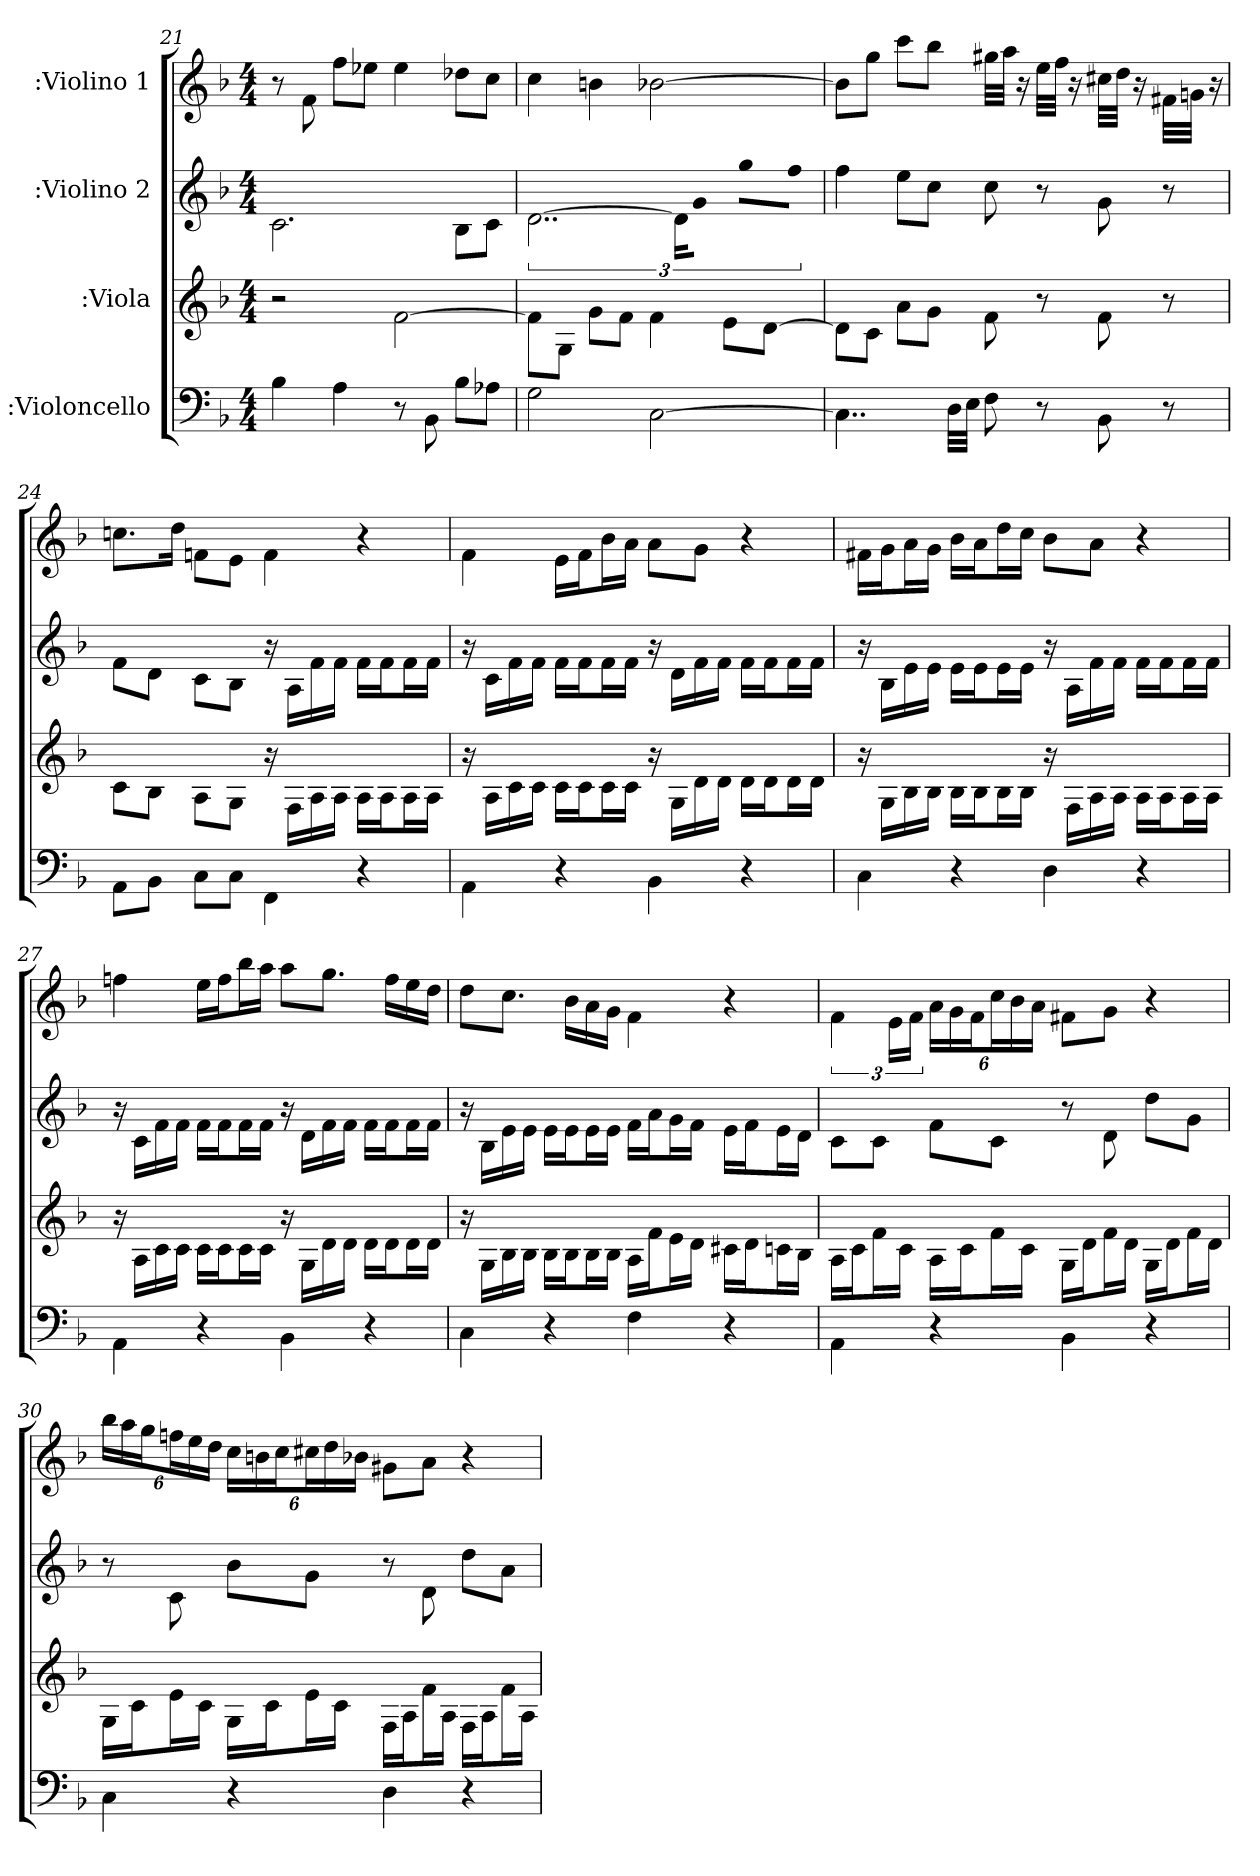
**kern	**kern	**kern	**kern
*part4	*part3	*part2	*part1
*staff4	*staff3	*staff2	*staff1
*I":Violoncello	*I":Viola	*I":Violino 2	*I":Violino 1
*k[b-]	*k[b-]	*k[b-]	*k[b-]
*d:	*d:	*d:	*d:
*M4/4	*M4/4	*M4/4	*M4/4
=21	=21	=21	=21
4B-\	2r	2.c\	8r
.	.	.	8f\
4A\	.	.	8ff\L
.	.	.	8ee-X\J
8r	[2f\	.	4ee-\
8BB-\	.	.	.
8B-\L	.	8B-\L	8dd-X\L
8A-X\J	.	8c\J	8cc\J
=22	=22	=22	=22
2G\	8f\L]	[3..d\	4cc\
.	8G\J	.	.
.	8g\L	.	4bn\
.	8f\J	.	.
[2C\	4f\	.	[2b-X\
.	.	24d\KL]	.
.	.	8g\J	.
.	8e\L	8gg\L	.
.	[8d\J	8ff\J	.
=23	=23	=23	=23
4..C\]	8d\L]	4ff\	8b-\L]
.	8c\J	.	8gg\J
.	8a\L	8ee\L	8ccc\L
.	8g\J	8cc\J	8bb-\J
32D\LLL	.	.	.
32E\JJJ	.	.	.
8F\	8f\	8cc\	32gg#X\LLL
.	.	.	32aa\JJJ
.	.	.	16r
8r	8r	8r	32ee\LLL
.	.	.	32ff\JJJ
.	.	.	16r
8BB-\	8f\	8g\	32cc#X\LLL
.	.	.	32dd\JJJ
.	.	.	16r
8r	8r	8r	32f#X\LLL
.	.	.	32gn\JJJ
.	.	.	16r
=24	=24	=24	=24
8AA\L	8c\L	8f\L	8.ccn\L
8BB-\J	8B-\J	8d\J	.
.	.	.	16dd\Jk
8C\L	8A\L	8c\L	8fn\L
8C\J	8G\J	8B-\J	8e\J
4FF\	16r	16r	4f\
.	16F\LL	16A\LL	.
.	16A\	16f\	.
.	16A\JJ	16f\JJ	.
4r	16A\LL	16f\LL	4r
.	16A\J	16f\J	.
.	16A\L	16f\L	.
.	16A\JJ	16f\JJ	.
=25	=25	=25	=25
4AA\	16r	16r	4f\
.	16A\LL	16c\LL	.
.	16c\	16f\	.
.	16c\JJ	16f\JJ	.
4r	16c\LL	16f\LL	16e\LL
.	16c\J	16f\J	16f\J
.	16c\L	16f\L	16b-\L
.	16c\JJ	16f\JJ	16a\JJ
4BB-\	16r	16r	8a\L
.	16G\LL	16d\LL	.
.	16d\	16f\	8g\J
.	16d\JJ	16f\JJ	.
4r	16d\LL	16f\LL	4r
.	16d\J	16f\J	.
.	16d\L	16f\L	.
.	16d\JJ	16f\JJ	.
=26	=26	=26	=26
4C\	16r	16r	16f#X\LL
.	16G\LL	16B-\LL	16g\J
.	16B-\	16e\	16a\L
.	16B-\JJ	16e\JJ	16g\JJ
4r	16B-\LL	16e\LL	16b-\LL
.	16B-\J	16e\J	16a\J
.	16B-\L	16e\L	16dd\L
.	16B-\JJ	16e\JJ	16cc\JJ
4D\	16r	16r	8b-\L
.	16F\LL	16A\LL	.
.	16A\	16f\	8a\J
.	16A\JJ	16f\JJ	.
4r	16A\LL	16f\LL	4r
.	16A\J	16f\J	.
.	16A\L	16f\L	.
.	16A\JJ	16f\JJ	.
=27	=27	=27	=27
4AA\	16r	16r	4ffn\
.	16A\LL	16c\LL	.
.	16c\	16f\	.
.	16c\JJ	16f\JJ	.
4r	16c\LL	16f\LL	16ee\LL
.	16c\J	16f\J	16ff\J
.	16c\L	16f\L	16bb-\L
.	16c\JJ	16f\JJ	16aa\JJ
4BB-\	16r	16r	8aa\L
.	16G\LL	16d\LL	.
.	16d\	16f\	8.gg\J
.	16d\JJ	16f\JJ	.
4r	16d\LL	16f\LL	.
.	16d\J	16f\J	16ff\LL
.	16d\L	16f\L	16ee\
.	16d\JJ	16f\JJ	16dd\JJ
=28	=28	=28	=28
4C\	16r	16r	8dd\L
.	16G\LL	16B-\LL	.
.	16B-\	16e\	8.cc\J
.	16B-\JJ	16e\JJ	.
4r	16B-\LL	16e\LL	.
.	16B-\J	16e\J	16b-\LL
.	16B-\L	16e\L	16a\
.	16B-\JJ	16e\JJ	16g\JJ
4F\	16A\LL	16f\LL	4f\
.	16f\J	16a\J	.
.	16e\L	16g\L	.
.	16d\JJ	16f\JJ	.
4r	16c#X\LL	16e\LL	4r
.	16d\J	16f\J	.
.	16cn\L	16e\L	.
.	16B-\JJ	16d\JJ	.
=29	=29	=29	=29
4AA\	16A\LL	8c\L	6f\
.	16c\J	.	.
.	16f\L	8c\J	.
.	.	.	24e\LL
.	16c\JJ	.	.
.	.	.	24f\JJ
4r	16A\LL	8f\L	24a\LL
.	.	.	24g\
.	16c\J	.	.
.	.	.	24f\J
.	16f\L	8c\J	24cc\L
.	.	.	24b-\
.	16c\JJ	.	.
.	.	.	24a\JJ
4BB-\	16G\LL	8r	8f#X\L
.	16d\J	.	.
.	16f\L	8d\	8g\J
.	16d\JJ	.	.
4r	16G\LL	8dd\L	4r
.	16d\J	.	.
.	16f\L	8g\J	.
.	16d\JJ	.	.
=30	=30	=30	=30
4C\	16G\LL	8r	24bb-\LL
.	.	.	24aa\
.	16c\J	.	.
.	.	.	24gg\J
.	16e\L	8c\	24ffn\L
.	.	.	24ee\
.	16c\JJ	.	.
.	.	.	24dd\JJ
4r	16G\LL	8b-\L	24cc\LL
.	.	.	24bn\
.	16c\J	.	.
.	.	.	24cc\J
.	16e\L	8g\J	24cc#X\L
.	.	.	24dd\
.	16c\JJ	.	.
.	.	.	24b-X\JJ
4D\	16F\LL	8r	8g#X\L
.	16A\J	.	.
.	16f\L	8d\	8a\J
.	16A\JJ	.	.
4r	16F\LL	8dd\L	4r
.	16A\J	.	.
.	16f\L	8a\J	.
.	16A\JJ	.	.
=	=	=	=
*-	*-	*-	*-
